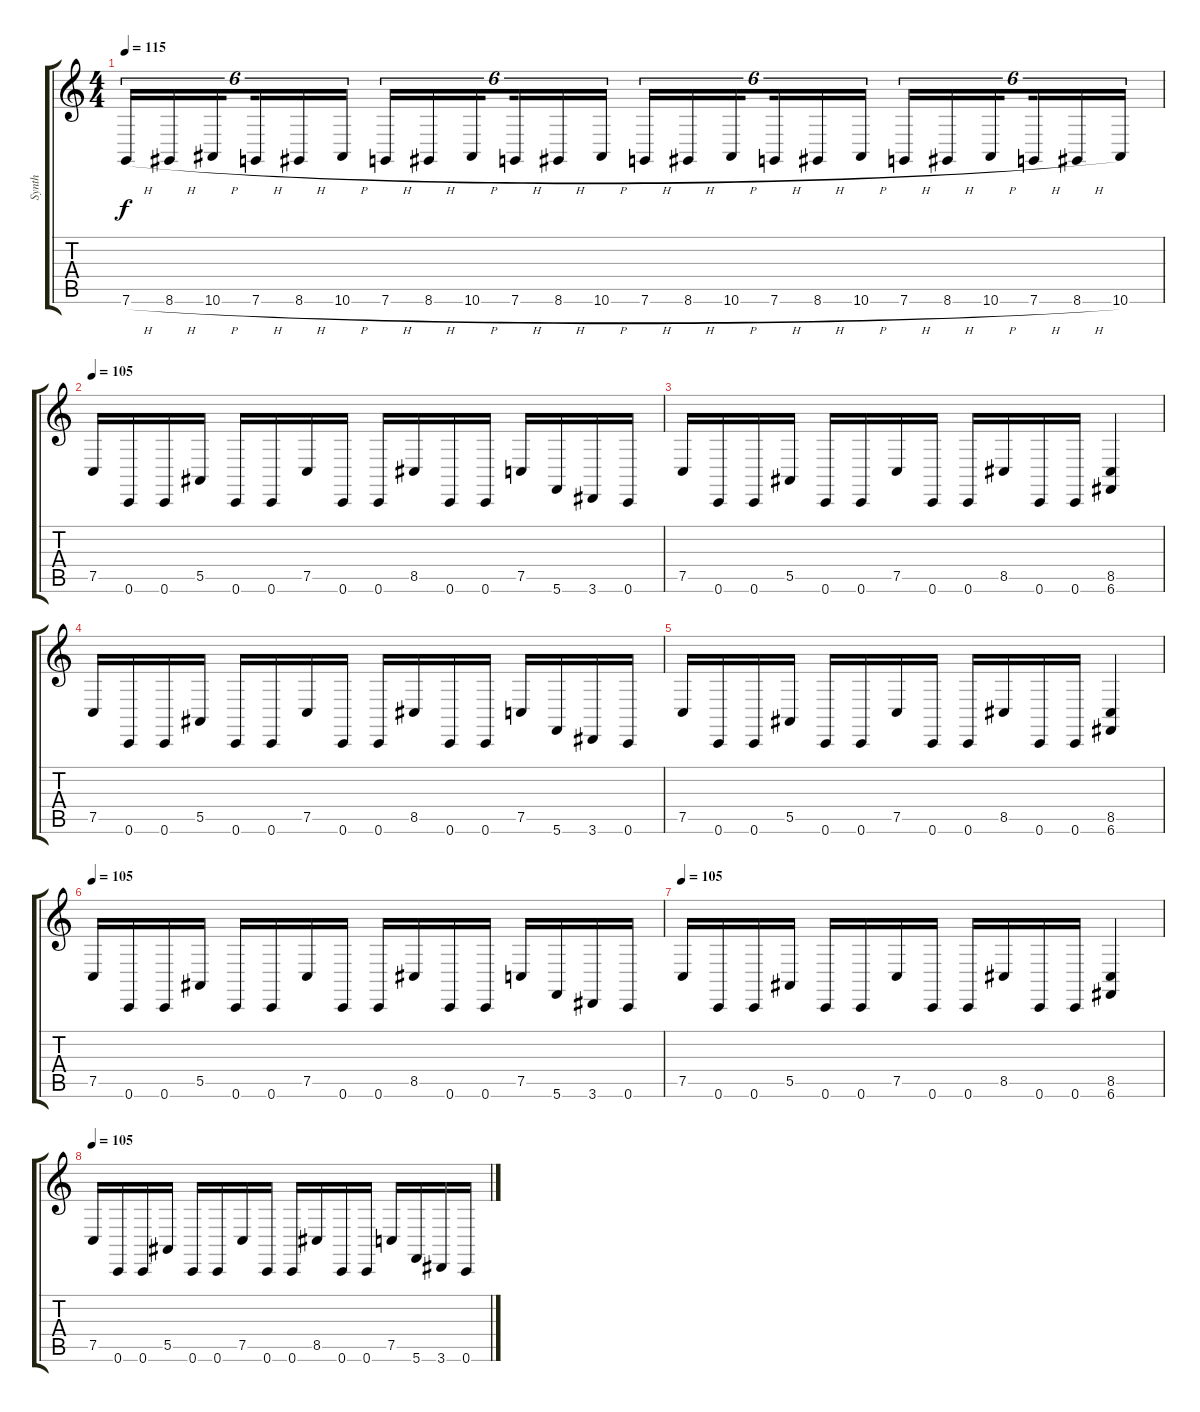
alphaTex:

\track ("Synth" "Synth") {instrument churchorgan}
\staff {score tabs}
\tuning (C4 G3 Eb3 Bb2 F2 C2) {hide}
\ts (4 4)
\tempo 115
\clef g2
\ks c
7.6{h}.16{tu (6 4) dy f} 8.6{h}.16{tu (6 4)} 10.6{h}.16{tu (6 4) beam splitsecondary} 7.6{h}.16{tu (6 4)} 8.6{h}.16{tu (6 4)} 10.6{h}.16{tu (6 4)} 7.6{h}.16{tu (6 4)} 8.6{h}.16{tu (6 4)} 10.6{h}.16{tu (6 4) beam splitsecondary} 7.6{h}.16{tu (6 4)} 8.6{h}.16{tu (6 4)} 10.6{h}.16{tu (6 4)} 7.6{h}.16{tu (6 4)} 8.6{h}.16{tu (6 4)} 10.6{h}.16{tu (6 4) beam splitsecondary} 7.6{h}.16{tu (6 4)} 8.6{h}.16{tu (6 4)} 10.6{h}.16{tu (6 4)} 7.6{h}.16{tu (6 4)} 8.6{h}.16{tu (6 4)} 10.6{h}.16{tu (6 4) beam splitsecondary} 7.6{h}.16{tu (6 4)} 8.6{h}.16{tu (6 4)} 10.6.16{tu (6 4)} |
\tempo 105
7.5.16 0.6.16 0.6.16 5.5.16 0.6.16 0.6.16 7.5.16 0.6.16 0.6.16 8.5.16 0.6.16 0.6.16 7.5.16 5.6.16 3.6.16 0.6.16 |
7.5.16 0.6.16 0.6.16 5.5.16 0.6.16 0.6.16 7.5.16 0.6.16 0.6.16 8.5.16 0.6.16 0.6.16 (8.5 6.6).4 |
7.5.16 0.6.16 0.6.16 5.5.16 0.6.16 0.6.16 7.5.16 0.6.16 0.6.16 8.5.16 0.6.16 0.6.16 7.5.16 5.6.16 3.6.16 0.6.16 |
7.5.16 0.6.16 0.6.16 5.5.16 0.6.16 0.6.16 7.5.16 0.6.16 0.6.16 8.5.16 0.6.16 0.6.16 (8.5 6.6).4 |
\tempo 105
7.5.16 0.6.16 0.6.16 5.5.16 0.6.16 0.6.16 7.5.16 0.6.16 0.6.16 8.5.16 0.6.16 0.6.16 7.5.16 5.6.16 3.6.16 0.6.16 |
\tempo 105
7.5.16 0.6.16 0.6.16 5.5.16 0.6.16 0.6.16 7.5.16 0.6.16 0.6.16 8.5.16 0.6.16 0.6.16 (8.5 6.6).4 |
\tempo 105
7.5.16 0.6.16 0.6.16 5.5.16 0.6.16 0.6.16 7.5.16 0.6.16 0.6.16 8.5.16 0.6.16 0.6.16 7.5.16 5.6.16 3.6.16 0.6.16
